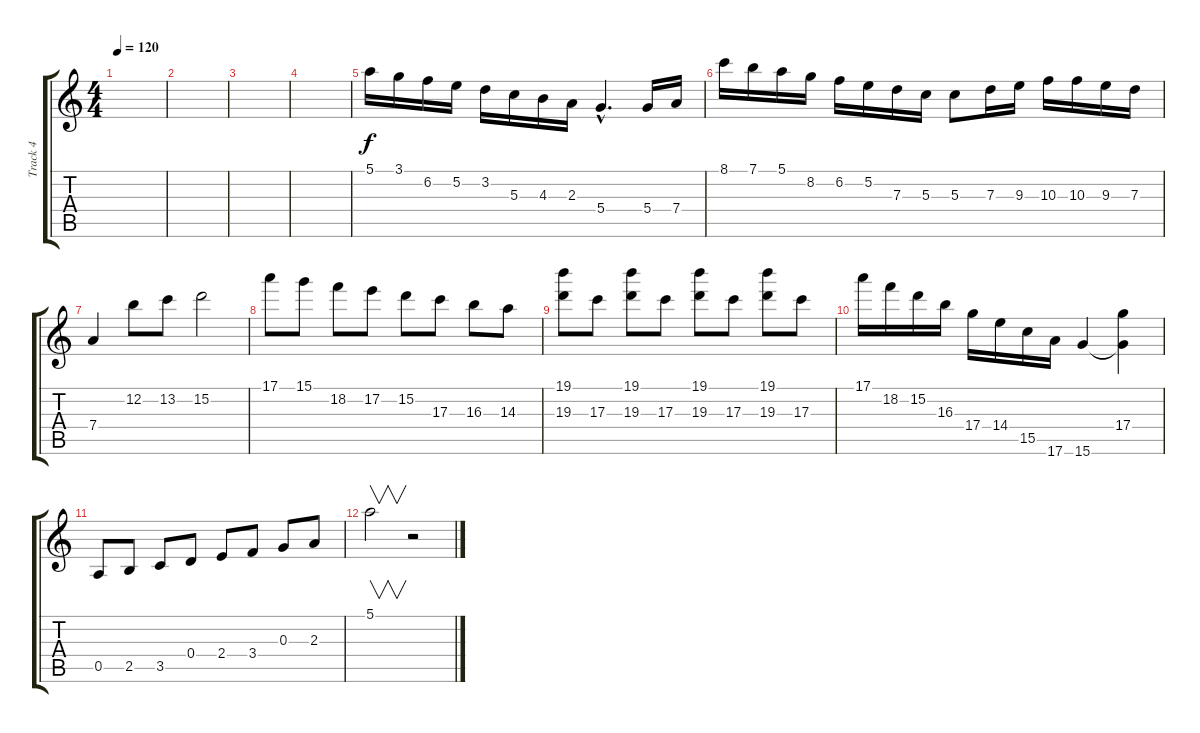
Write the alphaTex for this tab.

\track ("Track 4" "Track 4") {instrument electricguitarjazz}
\staff {score tabs}
\tuning (E4 B3 G3 D3 A2 E2) {hide}
\ts (4 4)
\tempo 120
\clef g2
\ks c
|
|
|
|
5.1.16 3.1.16 6.2.16 5.2.16 3.2.16 5.3.16 4.3.16 2.3.16 5.4{hac}.4{d} 5.4.16 7.4.16 |
8.1.16 7.1.16 5.1.16 8.2.16 6.2.16 5.2.16 7.3.16 5.3.16 5.3.8 7.3.16 9.3.16 10.3.16 10.3.16 9.3.16 7.3.16 |
7.4.4 12.2.8 13.2.8 15.2.2 |
17.1.8 15.1.8 18.2.8 17.2.8 15.2.8 17.3.8 16.3.8 14.3.8 |
(19.1 19.3).8 17.3.8 (19.1 19.3).8 17.3.8 (19.1 19.3).8 17.3.8 (19.1 19.3).8 17.3.8 |
17.1.16 18.2.16 15.2.16 16.3.16 17.4.16 14.4.16 15.5.16 17.6.16 15.6.4 (17.4 15.6{t}).4 |
0.5.8 2.5.8 3.5.8 0.4.8 2.4.8 3.4.8 0.3.8 2.3.8 |
5.1.2{v} r.2
